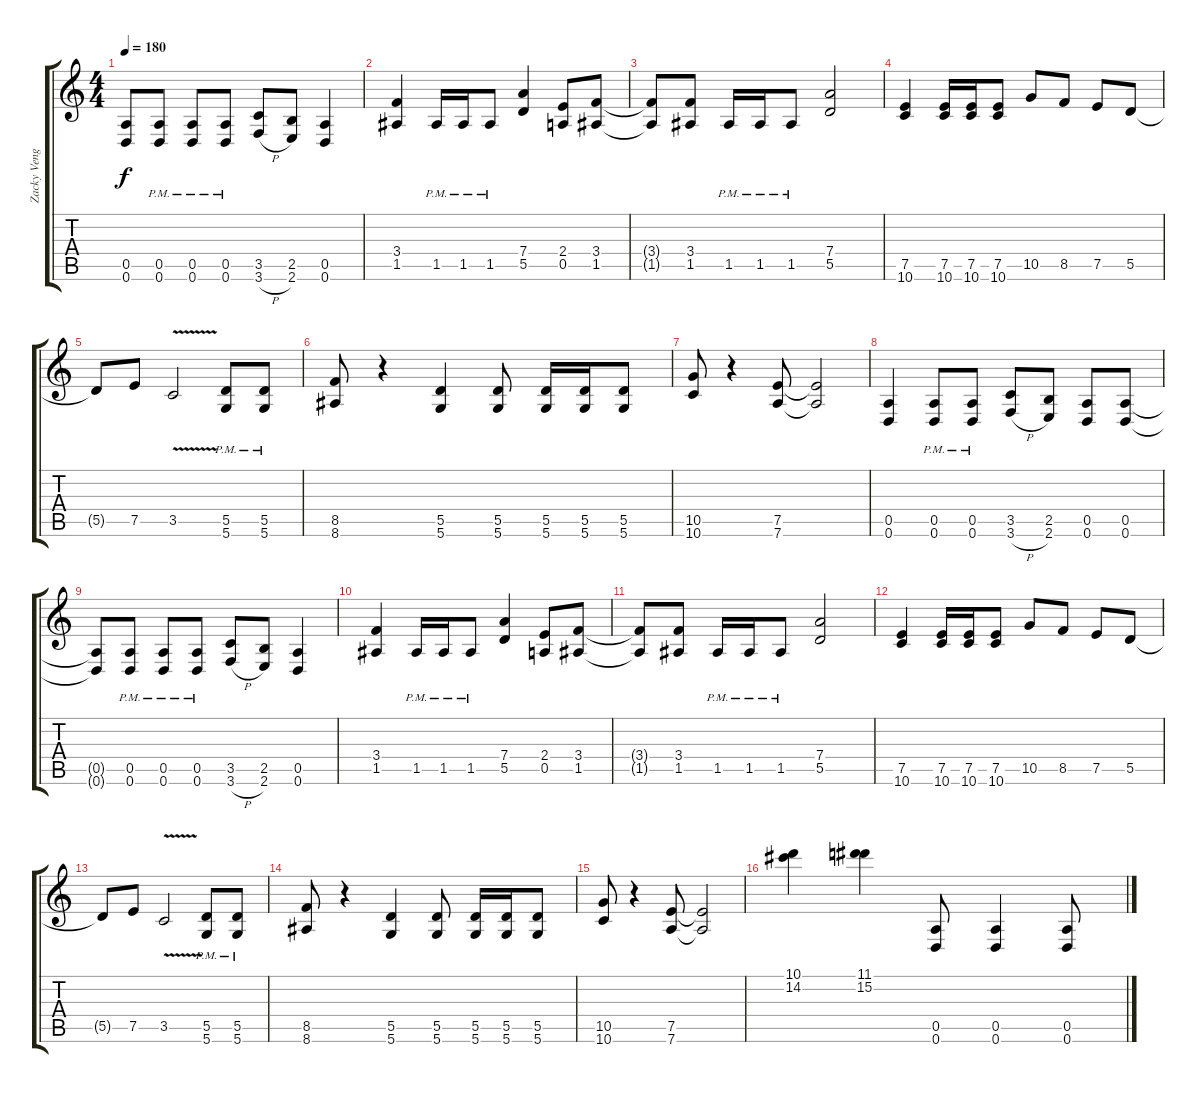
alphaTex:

\track ("Zacky Vengeance" "Zacky Veng") {instrument distortionguitar}
\staff {score tabs}
\tuning (E4 B3 G3 D3 A2 D2) {hide}
\ts (4 4)
\tempo 180
\clef g2
\ks c
(0.5{t} 0.6{t}).8{dy f} (0.5{pm} 0.6{pm}).8 (0.5{pm} 0.6{pm}).8 (0.5{pm} 0.6{pm}).8 (3.5 3.6{h}).8 (2.5 2.6).8 (0.5 0.6).4 |
(3.4 1.5).4 1.5{pm}.16 1.5{pm}.16 1.5{pm}.8 (7.4 5.5).4 (2.4 0.5).8 (3.4 1.5).8 |
(3.4{t} 1.5{t}).8 (3.4 1.5).8 1.5{pm}.16 1.5{pm}.16 1.5{pm}.8 (7.4 5.5).2 |
(7.5 10.6).4 (7.5 10.6).16 (7.5 10.6).16 (7.5 10.6).8 10.5.8 8.5.8 7.5.8 5.5.8 |
5.5{t}.8 7.5.8 3.5{v}.2 (5.5{pm} 5.6{pm}).8 (5.5{pm} 5.6{pm}).8 |
(8.5 8.6).8 r.4 (5.5 5.6).4 (5.5 5.6).8 (5.5 5.6).16 (5.5 5.6).16 (5.5 5.6).8 |
(10.5 10.6).8 r.4 (7.5 7.6).8 (7.5{t} 7.6{t}).2 |
(0.5 0.6).4 (0.5{pm} 0.6{pm}).8 (0.5{pm} 0.6{pm}).8 (3.5 3.6{h}).8 (2.5 2.6).8 (0.5 0.6).8 (0.5 0.6).8 |
(0.5{t} 0.6{t}).8 (0.5{pm} 0.6{pm}).8 (0.5{pm} 0.6{pm}).8 (0.5{pm} 0.6{pm}).8 (3.5 3.6{h}).8 (2.5 2.6).8 (0.5 0.6).4 |
(3.4 1.5).4 1.5{pm}.16 1.5{pm}.16 1.5{pm}.8 (7.4 5.5).4 (2.4 0.5).8 (3.4 1.5).8 |
(3.4{t} 1.5{t}).8 (3.4 1.5).8 1.5{pm}.16 1.5{pm}.16 1.5{pm}.8 (7.4 5.5).2 |
(7.5 10.6).4 (7.5 10.6).16 (7.5 10.6).16 (7.5 10.6).8 10.5.8 8.5.8 7.5.8 5.5.8 |
5.5{t}.8 7.5.8 3.5{v}.2 (5.5{pm} 5.6{pm}).8 (5.5{pm} 5.6{pm}).8 |
(8.5 8.6).8 r.4 (5.5 5.6).4 (5.5 5.6).8 (5.5 5.6).16 (5.5 5.6).16 (5.5 5.6).8 |
(10.5 10.6).8 r.4 (7.5 7.6).8 (7.5{t} 7.6{t}).2 |
(10.1 14.2).4 (11.1 15.2).4 (0.5 0.6).8 (0.5 0.6).4 (0.5 0.6).8
